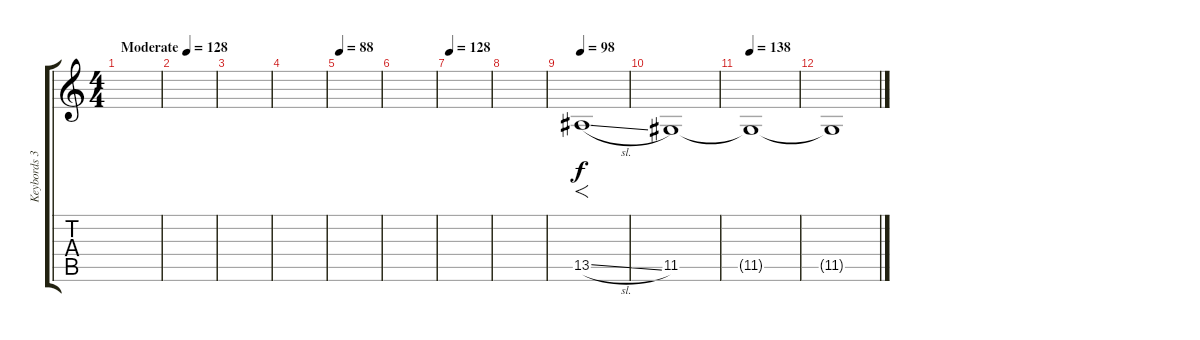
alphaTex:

\track ("Keybords 3" "Keybords 3") {instrument brasssection}
\staff {score tabs}
\tuning (E4 B3 G3 D3 A2 E2) {hide}
\ts (4 4)
\tempo (128 "Moderate")
\clef g2
\ks c
|
|
|
|
\tempo 88
|
|
\tempo 128
|
|
\tempo 98
13.5{sl}.1{f} |
11.5.1{volume 4} |
\tempo 138
11.5{t}.1 |
11.5{t}.1
